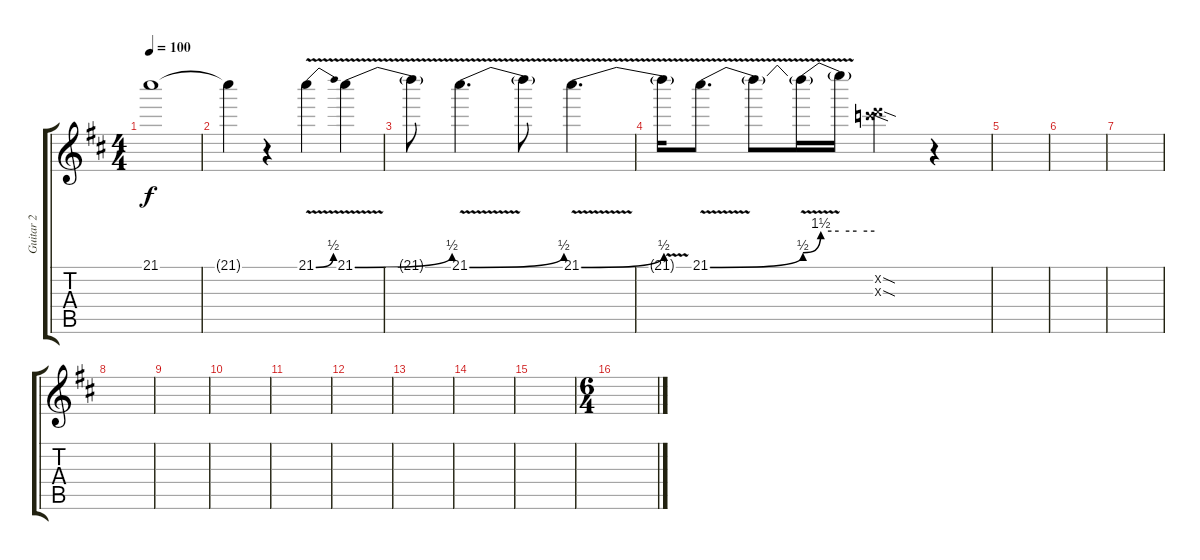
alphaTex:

\track ("Guitar 2" "Guitar 2") {instrument overdrivenguitar}
\staff {score tabs}
\tuning (E4 B3 G3 D3 A2 E2) {hide}
\ts (4 4)
\tempo 100
\clef g2
\ks d
21.1{t}.1{dy f} |
21.1{t}.4 r.4 21.1{be (bend 0 0 60 2) v}.4 21.1{be (bend 0 0 60 2) v}.4 |
21.1{t}.8 21.1{be (bend 0 0 60 2) v}.4{d} 21.1{t}.8 21.1{be (bend 0 0 60 2) v}.4{d} |
21.1{v t}.16 21.1{be (bend 0 0 60 2) v}.8{d} 21.1{t}.8 21.1{be (custom 0 2 15 6 30 6 45 6 60 6) v t}.16 21.1{t}.16 (15.2{sod x} 17.3{sod x}).4 r.4 |
|
|
|
|
|
|
|
|
|
|
|
\ts (6 4)
